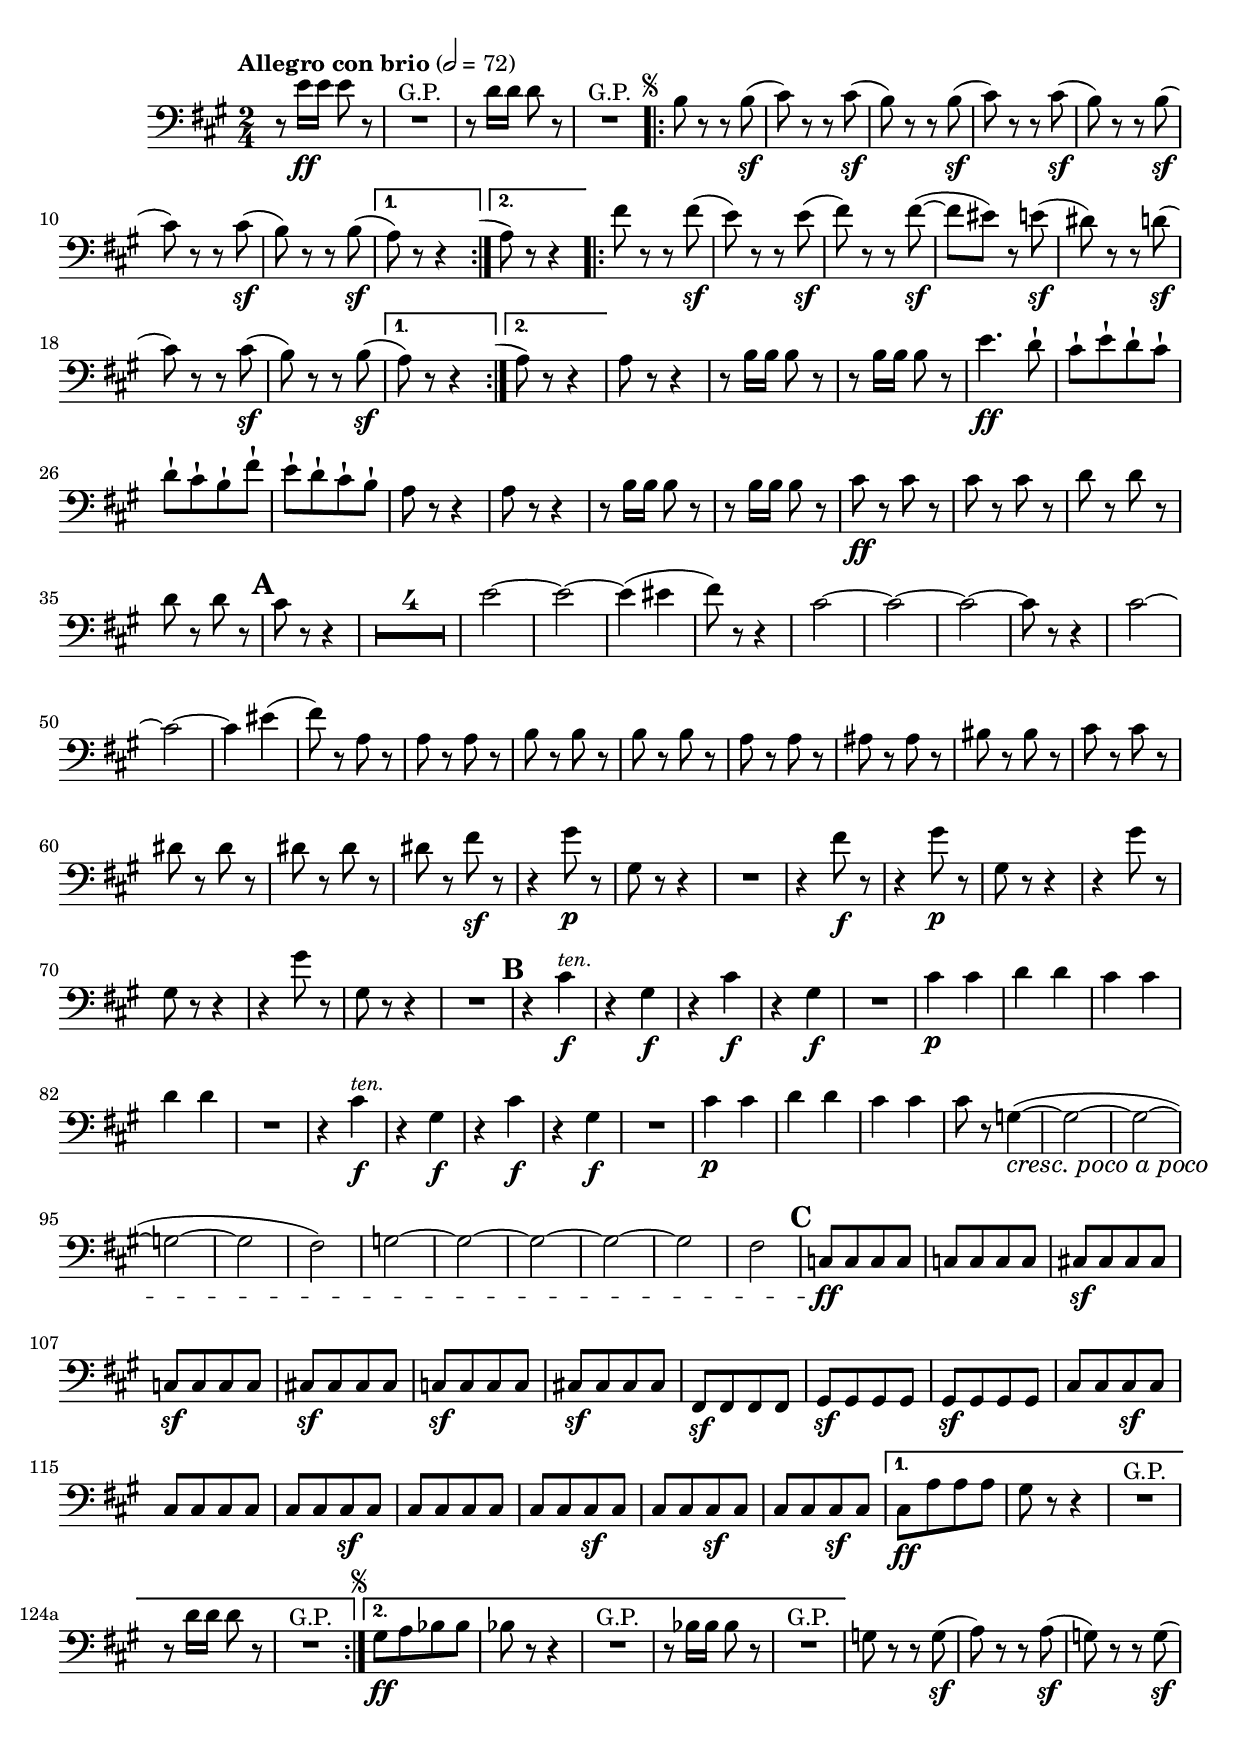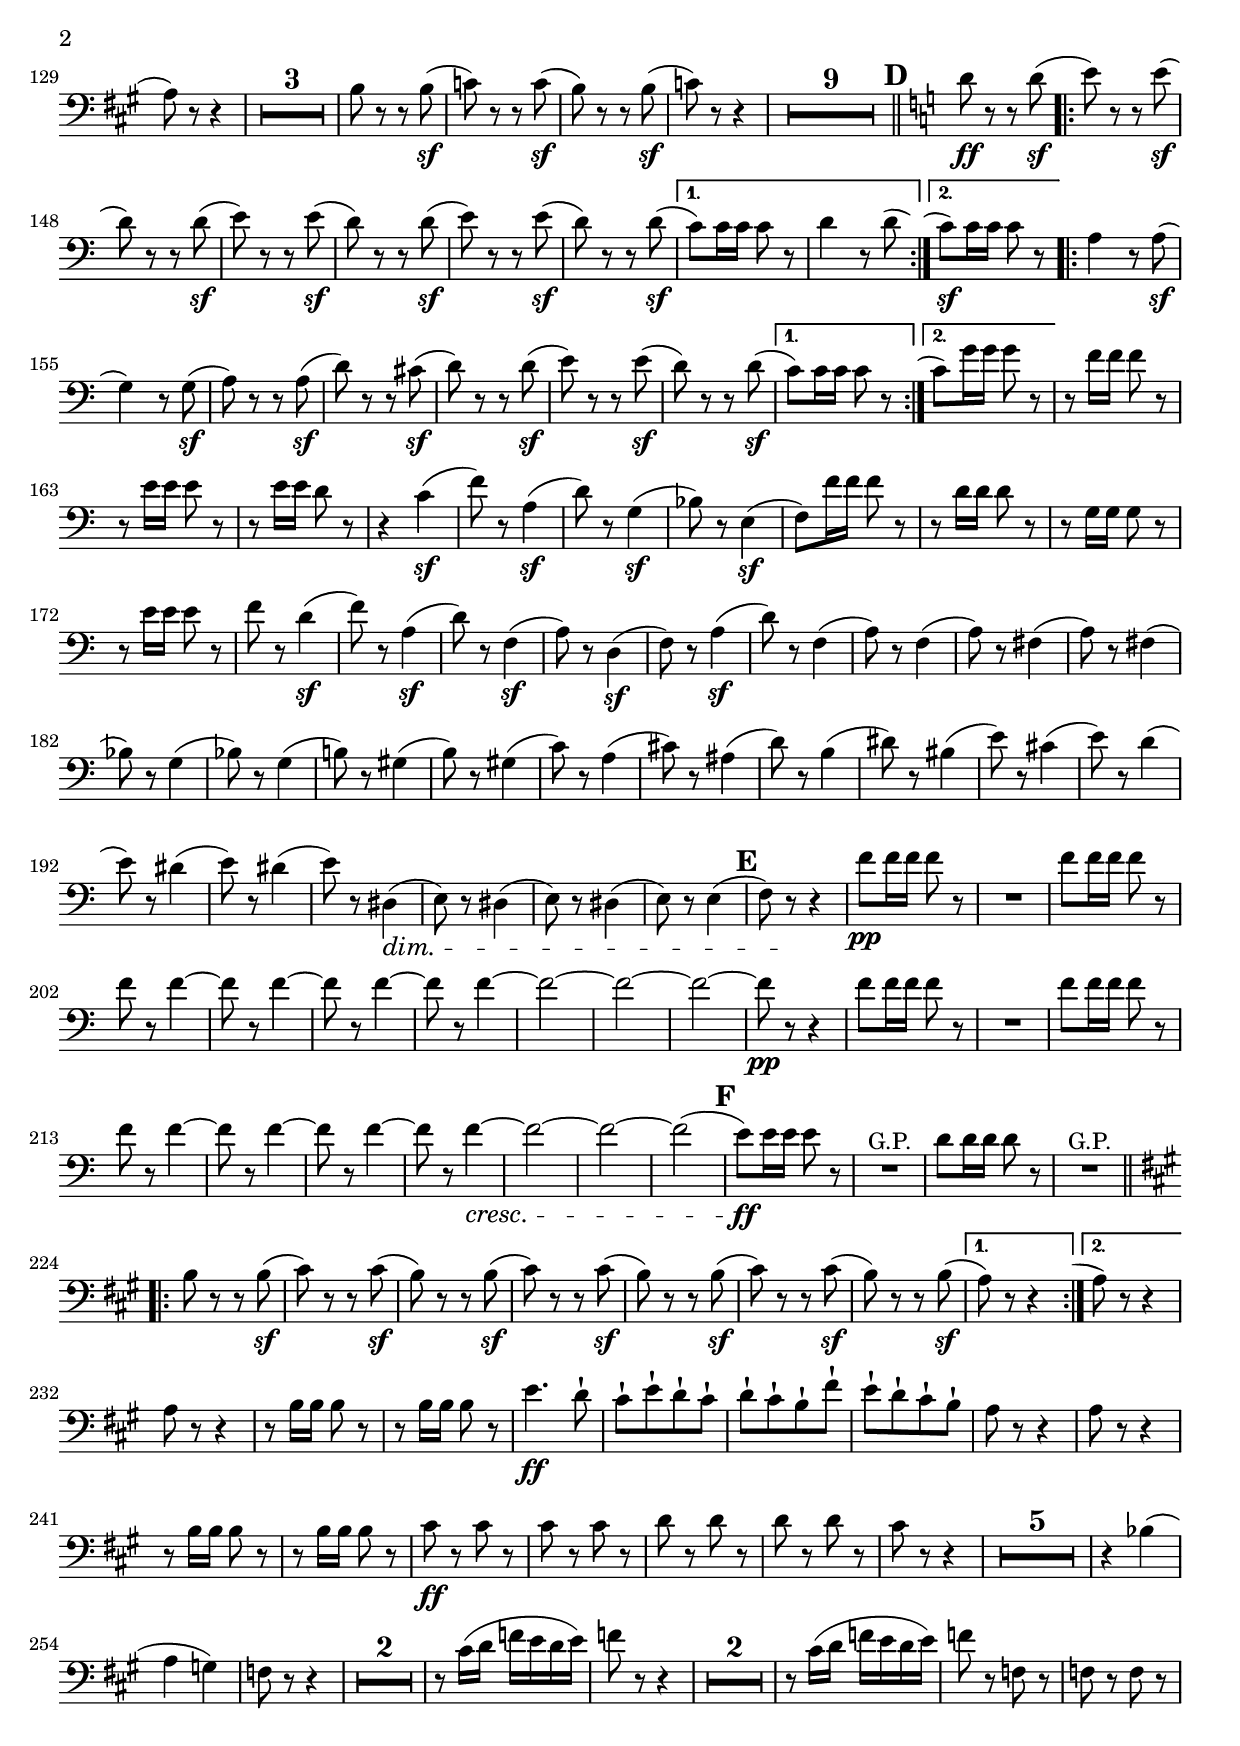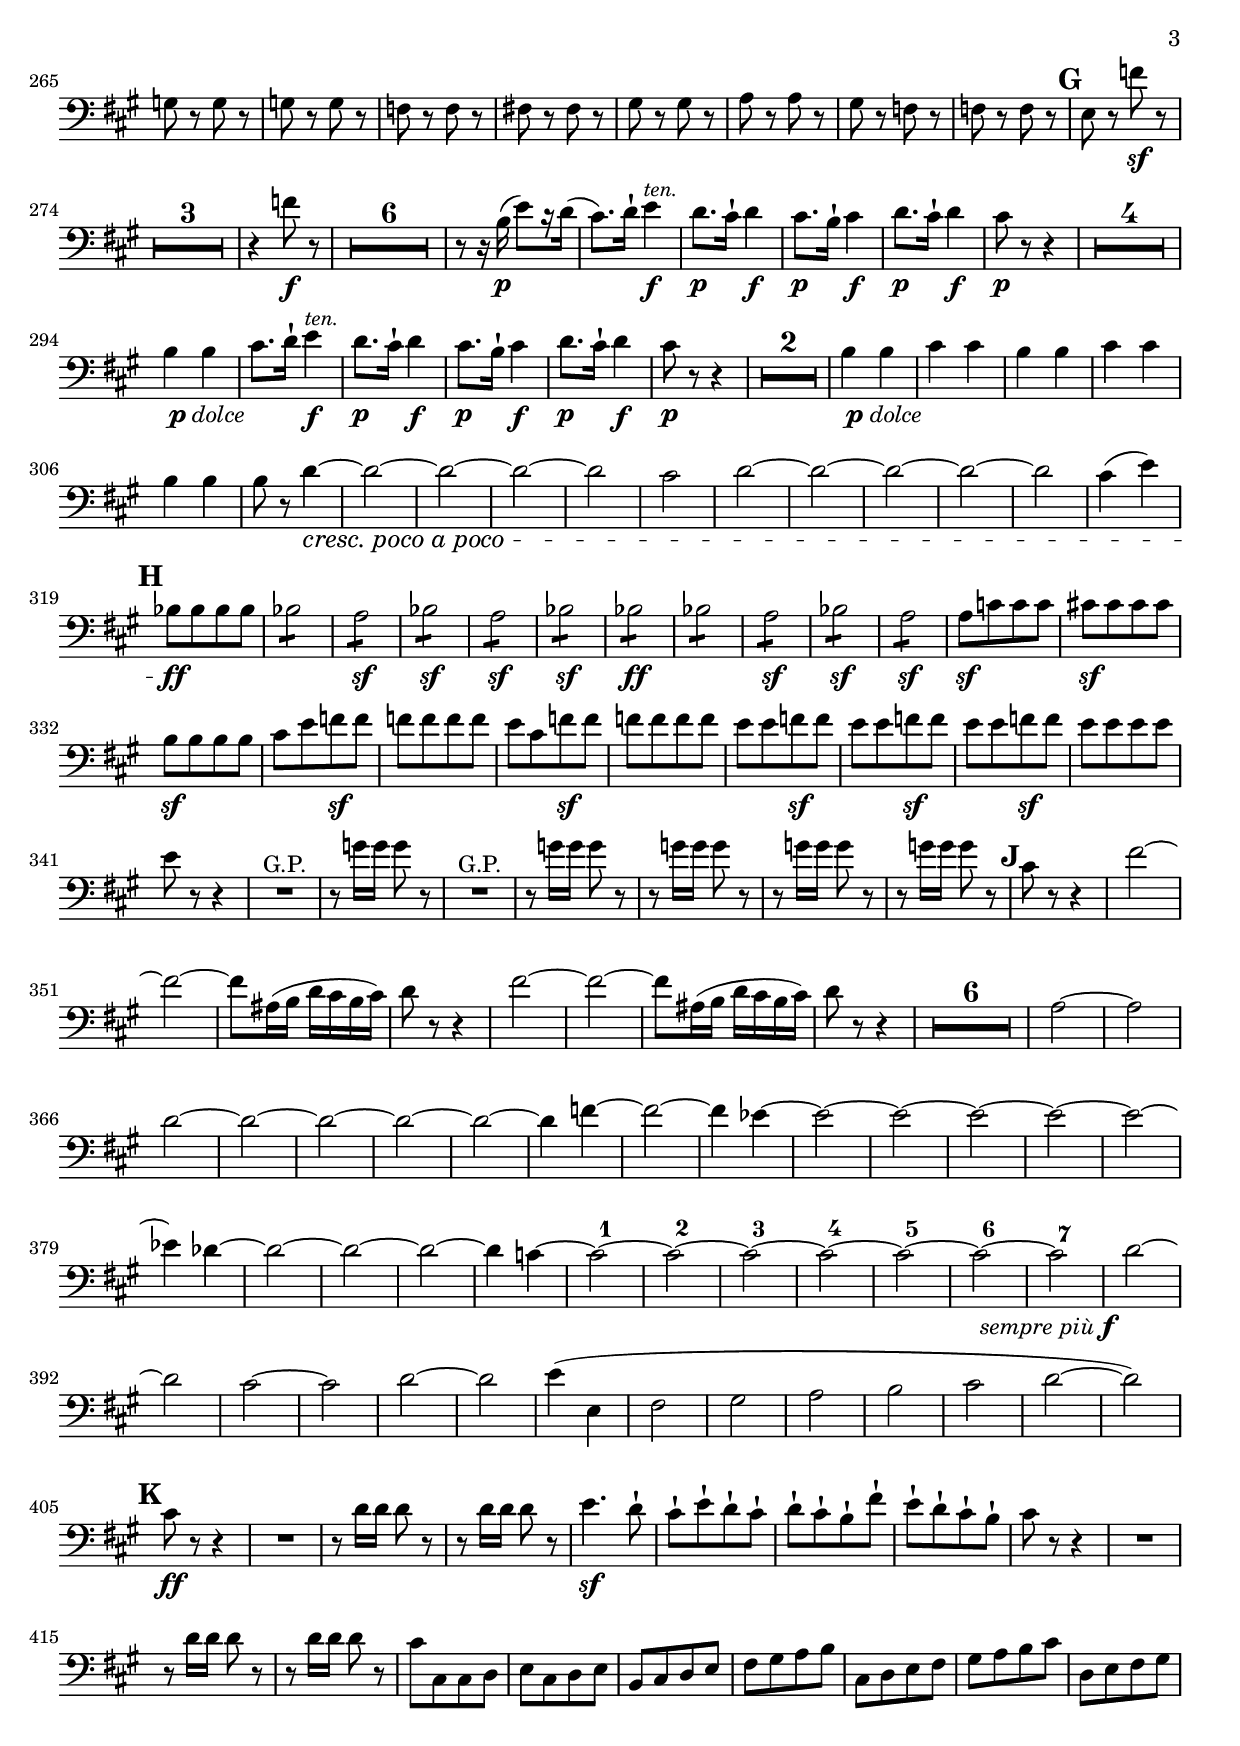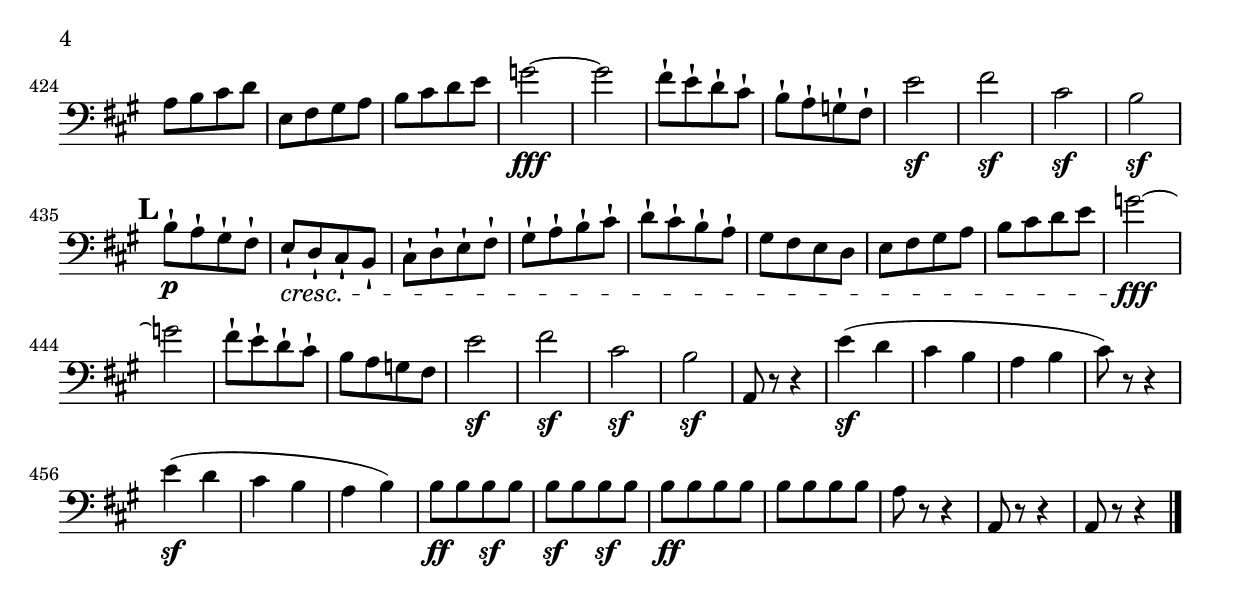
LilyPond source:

\version "2.24.3"

\version "2.24.3"

\include "../../definitions.ly"
\version "2.24.4"

\include "../../definitions.ly"

voicebeethovenHxmouvementExbassonBxmd = \absolute {
	\include "../../parametres.ly"
	\clef bass \time 2/4 \key a \major \tempo "Allegro con brio" 2=72
	\set Timing.beamExceptions = \beamExceptions { 8[ 8 8 8] | 8[ 16 16] 8[ 8] }
	r8 e'16 \ff e'16 e'8 r8 |
	R2\granPausa |
	r8 d'16 d'16 d'8 r8 |
	R2\granPausa |
	\repeat volta 2 {
		\segnoMark 1
		\repeat volta 2 {
			b8 r8 r8 b8( \sf |
			cis'8) r8 r8 cis'8( \sf |
			b8) r8 r8 b8( \sf |
			cis'8) r8 r8 cis'8( \sf |
			b8) r8 r8 b8( \sf |
			cis'8) r8 r8 cis'8( \sf |
			b8) r8 r8 b8( \sf |
			\alternative{
				{a8) r8 r4 | }
				{
					a8
					-\tweak control-points #'((-2 . 3.5) (-1 . 3.6) (0 . 3.5) (1 . 2.9)) ( <> )
					r8 r4 |
				}
			}
		}
		\repeat volta 2 {
			fis'8 r8 r8 fis'8( \sf |
			e'8) r8 r8 e'8( \sf |
			fis'8) r8 r8 fis'8(~ \sf |
			fis'8 eis'8) r8 e'8( \sf |
			dis'8) r8 r8 d'8( \sf |
			cis'8) r8 r8 cis'8( \sf |
			b8) r8 r8 b8( \sf |
			\alternative{
				{a8) r8 r4 |}
				{
					a8
					-\tweak control-points #'((-2 . 3.5) (-1 . 3.6) (0 . 3.5) (1 . 2.9)) ( <> )
					r8 r4 |
				}
			}
		}
		a8 r8 r4 |
		r8 b16 b16 b8 r8 |
		r8 b16 b16 b8 r8 |
		e'4. \ff d'8-! |
		%\set Timing.baseMoment = #(ly:make-moment 2/4)
		cis'8-! e'8-! d'8-! cis'8-! |
		d'8-! cis'8-! b8-! fis'8-! |
		e'8-! d'8-! cis'8-! b8-! |
		%\set Timing.baseMoment = #(ly:make-moment 1/4)
		a8 r8 r4 |
		a8 r8 r4 |
		r8 b16 b16 b8 r8 |
		r8 b16 b16 b8 r8 |
		cis'8 \ff r8 cis'8 r8 |
		cis'8 r8 cis'8 r8 |
		d'8 r8 d'8 r8 |
		d'8 r8 d'8 r8 |
		\mark\default \barNumberCheck 36
		cis'8 r8 r4 |
		R2*4 |
		e'2~ |
		e'2~ |
		e'4( eis'4 |
		fis'8) r8 r4 |
		cis'2~ |
		cis'2~ |
		cis'2~ |
		cis'8 r8 r4 |
		cis'2~ |
		cis'2~ |
		cis'4 eis'4( |
		fis'8) r8 a8 r8 |
		a8 r8 a8 r8 |
		b8 r8 b8 r8 |
		b8 r8 b8 r8 |
		a8 r8 a8 r8 |
		ais8 r8 ais8 r8 |
		bis8 r8 bis8 r8 |
		cis'8 r8 cis'8 r8 |
		dis'8 r8 dis'8 r8 |
		dis'8 r8 dis'8 r8 |
		dis'8 r8 fis'8 \sf r8 |
		r4 gis'8 \p r8 |
		gis8 r8 r4 |
		R2 |
		r4 fis'8 \f r8 |
		r4 gis'8 \p r8 |
		gis8 r8 r4 |
		r4 gis'8 r8 |
		gis8 r8 r4 |
		r4 gis'8 r8 |
		gis8 r8 r4 |
		R2 |
		\mark\default \barNumberCheck 74
		r4 cis'4\tenutotext \f |
		r4 gis4 \f |
		r4 cis'4 \f |
		r4 gis4 \f |
		R2 |
		cis'4 \p cis'4 |
		d'4 d'4 |
		cis'4 cis'4 |
		d'4 d'4 |
		R2 |
		r4 cis'4\tenutotext \f |
		r4 gis4 \f |
		r4 cis'4 \f |
		r4 gis4 \f |
		R2 |
		cis'4 \p cis'4 |
		d'4 d'4 |
		cis'4 cis'4 |
		cis'8 r8 g4(~ \crescpoco |
		g2~ |
		g2~ |
		g2~ |
		g2 |
		fis2) |
		g2~ |
		g2~ |
		g2~ |
		g2~ |
		g2 |
		fis2 |
		\mark\default \barNumberCheck 104
		c8 \ff c8 c8 c8 |
		c8 c8 c8 c8 |
		cis8 \sf cis8 cis8 cis8 |
		c8 \sf c8 c8 c8 |
		cis8 \sf cis8 cis8 cis8 |
		c8 \sf c8 c8 c8 |
		cis8 \sf cis8 cis8 cis8 |
		fis,8 \sf fis,8 fis,8 fis,8 |
		gis,8 \sf gis,8 gis,8 gis,8 |
		gis,8 \sf gis,8 gis,8 gis,8 |
		cis8 cis8 cis8 \sf cis8 |
		cis8 cis8 cis8 cis8 |
		cis8 cis8 cis8 \sf cis8 |
		cis8 cis8 cis8 cis8 |
		cis8 cis8 cis8 \sf cis8 |
		cis8 cis8 cis8 \sf cis8 |
		cis8 cis8 cis8 \sf cis8 |
		\alternative{
			{
				cis8 \ff a8 a8 a8 |
				gis8 r8 r4 |
				R2\granPausa |
				r8 d'16 d'16 d'8 r8 |
				R2\granPausa | \segnoMark 1
			}
			{
				gis8 \ff a8 bes8 bes8 |
				bes8 r8 r4 |
				R2\granPausa |
				r8 bes16 bes16 bes8 r8 |
				R2\granPausa |
			}
		}
	}
	g8 r8 r8 g8( \sf |
	a8) r8 r8 a8( \sf |
	g8) r8 r8 g8( \sf |
	a8) r8 r4 |
	R2*3 |
	b8 r8 r8 b8( \sf |
	c'8) r8 r8 c'8( \sf |
	b8) r8 r8 b8( \sf |
	c'8) r8 r4 |
	R2*9 | \section
	\mark\default
	\key c \major
	d'8 \ff r8 r8 d'8( \sf |
	\repeat volta 2 {
		e'8) r8 r8 e'8( \sf |
		d'8) r8 r8 d'8( \sf |
		e'8) r8 r8 e'8( \sf |
		d'8) r8 r8 d'8( \sf |
		e'8) r8 r8 e'8( \sf |
		d'8) r8 r8 d'8( \sf |
		\alternative{
			{
				c'8) c'16 c'16 c'8 r8 |
				d'4 r8 d'8 -\tweak control-points #'((0 . 4.5) (1 . 5) (2 . 4.5) (2.5 . 4.2)) ( <> ) \sf |
			}
			{
				c'8
				-\tweak control-points #'((-1.5 . 4) (-1 . 4.5) (0 . 4.5) (1 . 4)) ( <> )
				c'16 c'16 c'8 r8 |
			}
		}
	}
	\repeat volta 2 {
		a4 r8 a8( \sf |
		g4) r8 g8( \sf |
		a8) r8 r8 a8( \sf |
		d'8) r8 r8 cis'8( \sf |
		d'8) r8 r8 d'8( \sf |
		e'8) r8 r8 e'8( \sf |
		d'8) r8 r8 d'8( \sf |
		\alternative{
			{c'8) c'16 c'16 c'8 r8 |}
			{
				c'8
				-\tweak control-points #'((-1.5 . 4) (-1 . 4.5) (0 . 4.5) (1 . 4)) ( <> )
				g'16 g'16 g'8 r8 |
			}
		}
	}
	r8 f'16 f'16 f'8 r8 |
	r8 e'16 e'16 e'8 r8 |
	r8 e'16 e'16 d'8 r8 |
	r4 c'4( \sf |
	f'8) r8 a4( \sf |
	d'8) r8 g4( \sf |
	bes8) r8 e4( \sf |
	f8) f'16 f'16 f'8 r8 |
	r8 d'16 d'16 d'8 r8 |
	r8 g16 g16 g8 r8 |
	r8 e'16 e'16 e'8 r8 |
	f'8 r8 d'4( \sf |
	f'8) r8 a4( \sf |
	d'8) r8 f4( \sf |
	a8) r8 d4( \sf |
	f8) r8 a4( \sf |
	d'8) r8 f4( |
	a8) r8 f4( |
	a8) r8 fis4( |
	a8) r8 fis4( |
	bes8) r8 g4( |
	bes8) r8 g4( |
	b8) r8 gis4( |
	b8) r8 gis4( |
	c'8) r8 a4( |
	cis'8) r8 ais4( |
	d'8) r8 b4( |
	dis'8) r8 bis4( |
	e'8) r8 cis'4( |
	e'8) r8 d'4( |
	e'8) r8 dis'4( |
	e'8) r8 dis'4( |
	e'8) r8 dis4( \dim |
	e8) r8 dis4( |
	e8) r8 dis4( |
	e8) r8 e4( |
	\mark\default \barNumberCheck 198
	f8) r8 \! r4 |
	f'8 \pp f'16 f'16 f'8 r8 |
	R2 |
	f'8 f'16 f'16 f'8 r8 |
	f'8 r8 f'4~ |
	f'8 r8 f'4~ |
	f'8 r8 f'4~ |
	f'8 r8 f'4~ |
	f'2~ |
	f'2~ |
	f'2~ |
	f'8 \pp r8 r4 |
	f'8 f'16 f'16 f'8 r8 |
	R2 |
	f'8 f'16 f'16 f'8 r8 |
	f'8 r8 f'4~ |
	f'8 r8 f'4~ |
	f'8 r8 f'4~ |
	f'8 r8 f'4~ \cresc |
	f'2~ |
	f'2~ |
	f'2( |
	\mark\default \barNumberCheck 220
	e'8) \ff e'16 e'16 e'8 r8 |
	R2\granPausa |
	d'8 d'16 d'16 d'8 r8 |
	R2\granPausa | \section
	\key a \major
	\repeat volta 2 {
		b8 r8 r8 b8( \sf |
		cis'8) r8 r8 cis'8( \sf |
		b8) r8 r8 b8( \sf |
		cis'8) r8 r8 cis'8( \sf |
		b8) r8 r8 b8( \sf |
		cis'8) r8 r8 cis'8( \sf |
		b8) r8 r8 b8( \sf |
		\alternative{
			{a8) r8 r4 |}
			{
				a8
				-\tweak control-points #'((-2 . 3.5) (-1 . 3.6) (0 . 3.5) (1 . 2.9)) ( <> )
				r8 r4 |
			}
		}
	}
	a8 r8 r4 |
	r8 b16 b16 b8 r8 |
	r8 b16 b16 b8 r8 |
	e'4. \ff d'8-! |
	cis'8-! e'8-! d'8-! cis'8-! |
	d'8-! cis'8-! b8-! fis'8-! |
	e'8-! d'8-! cis'8-! b8-! |
	a8 r8 r4 |
	a8 r8 r4 |
	r8 b16 b16 b8 r8 |
	r8 b16 b16 b8 r8 |
	cis'8 \ff r8 cis'8 r8 |
	cis'8 r8 cis'8 r8 |
	d'8 r8 d'8 r8 |
	d'8 r8 d'8 r8 |
	cis'8 r8 r4 |
	R2*5 |
	r4 bes4( |
	a4 g4) |
	f8 r8 r4 |
	R2*2 |
	r8 cis'16( d'16 f'16 e'16 d'16 e'16) |
	f'8 r8 r4 |
	R2*2 |
	r8 cis'16( d'16 f'16 e'16 d'16 e'16) |
	f'8 r8 f8 r8 |
	f8 r8 f8 r8 |
	g8 r8 g8 r8 |
	g8 r8 g8 r8 |
	f8 r8 f8 r8 |
	fis8 r8 fis8 r8 |
	gis8 r8 gis8 r8 |
	a8 r8 a8 r8 |
	gis8 r8 f8 r8 |
	f8 r8 f8 r8 |
	\mark\default \barNumberCheck 273
	e8 r8 f'8 \sf r8 |
	R2*3 |
	r4 f'8 \f r8 |
	R2*6 |
	\override DynamicLineSpanner.staff-padding = 1.5
	r8 r16 b16( \p e'8)[ r16 d'16]( |
	cis'8.) d'16-! e'4\tenutotext \f |
	d'8. \p cis'16-! d'4 \f |
	cis'8.\p b16-! cis'4 \f |
	d'8.\p cis'16-! d'4\f |
	cis'8\p r8 r4 |
	R2*4 |
	b4 \pdolce b4 |
	cis'8. d'16-! e'4\tenutotext \f |
	d'8. \p cis'16-! d'4 \f |
	cis'8. \p b16-! cis'4 \f |
	d'8. \p cis'16-! d'4 \f |
	cis'8 \p r8 r4 |
	\revert DynamicLineSpanner.staff-padding
	R2*2 |
	b4\pdolce b4 |
	cis'4 cis'4 |
	b4 b4 |
	cis'4 cis'4 |
	b4 b4 |
	b8 r8 d'4~ \crescpoco |
	d'2~ |
	d'2~ |
	d'2~ |
	d'2 |
	cis'2 |
	d'2~ |
	d'2~ |
	d'2~ |
	d'2~ |
	d'2 |
	cis'4( e'4) |
	\mark\default \barNumberCheck 319
	bes8 \ff bes8 bes8 bes8 |
	bes2:8 |
	a2:8 \sf |
	bes2:8 \sf |
	a2:8 \sf |
	bes2:8 \sf |
	bes2:8 \ff |
	bes2:8 |
	a2:8 \sf |
	bes2:8 \sf |
	a2:8 \sf |
	a8 \sf c'8 c'8 c'8 |
	cis'8 \sf cis'8 cis'8 cis'8 |
	b8 \sf b8 b8 b8 |
	cis'8 e'8 f'8 \sf f'8 |
	f'8 f'8 f'8 f'8 |
	e'8 cis'8 f'8 \sf f'8 |
	f'8 f'8 f'8 f'8 |
	e'8 e'8 f'8 \sf f'8 |
	e'8 e'8 f'8 \sf f'8 |
	e'8 e'8 f'8 \sf f'8 |
	e'8 e'8 e'8 e'8 |
	e'8 r8 r4 |
	R2\granPausa |
	r8 g'16 g'16 g'8 r8 |
	R2\granPausa |
	r8 g'16 g'16 g'8 r8 |
	r8 g'16 g'16 g'8 r8 |
	r8 g'16 g'16 g'8 r8 |
	r8 g'16 g'16 g'8 r8 |
	\mark\default \barNumberCheck 349
	cis'8 r8 r4 |
	fis'2~ |
	fis'2~ |
	fis'8 ais16( b16 d'16 cis'16 b16 cis'16) |
	d'8 r8 r4 |
	fis'2~ |
	fis'2~ |
	fis'8 ais16( b16 d'16 cis'16 b16 cis'16) |
	d'8 r8 r4 |
	R2*6 |
	a2~ |
	a2 |
	d'2~ |
	d'2~ |
	d'2~ |
	d'2~ |
	d'2~ |
	d'4 f'4~ |
	f'2~ |
	f'4 ees'4~ |
	ees'2~ |
	ees'2~ |
	ees'2~ |
	ees'2~ |
	ees'2~ |
	ees'4 des'4~ |
	des'2~ |
	des'2~ |
	des'2~ |
	des'4 c'4~ |
	\startMeasureCount
	c'2~ |
	c'2~ |
	c'2~ |
	c'2~ |
	c'2~ |
	c'2~ \semprepiuf |
	c'2 |
	\stopMeasureCount
	d'2~ |
	d'2 |
	cis'2~ |
	cis'2 |
	d'2~ |
	d'2 |
	e'4( e4 |
	fis2 |
	gis2 |
	a2 |
	b2 |
	cis'2 |
	d'2~ |
	d'2) |
	\mark\default \barNumberCheck 405
	cis'8 \ff r8 r4 |
	R2 |
	r8 d'16 d'16 d'8 r8 |
	r8 d'16 d'16 d'8 r8 |
	e'4. \sf d'8-! |
	cis'8-! e'8-! d'8-! cis'8-! |
	d'8-! cis'8-! b8-! fis'8-! |
	e'8-! d'8-! cis'8-! b8-! |
	cis'8 r8 r4 |
	R2 |
	r8 d'16 d'16 d'8 r8 |
	r8 d'16 d'16 d'8 r8 |
	cis'8 cis8 cis8 d8 |
	e8 cis8 d8 e8 |
	b,8 cis8 d8 e8 |
	fis8 gis8 a8 b8 |
	cis8 d8 e8 fis8 |
	gis8 a8 b8 cis'8 |
	d8 e8 fis8 gis8 |
	a8 b8 cis'8 d'8 |
	e8 fis8 gis8 a8 |
	b8 cis'8 d'8 e'8 |
	g'2~ \fff |
	g'2 |
	fis'8-! e'8-! d'8-! cis'8-! |
	b8-! a8-! g8-! fis8-! |
	e'2 \sf |
	fis'2 \sf |
	cis'2 \sf |
	b2 \sf |
	\mark\default \barNumberCheck 435
	b8-! \p a8-! gis8-! fis8-! |
	e8-! \cresc d8-! cis8-! b,8-! |
	cis8-! d8-! e8-! fis8-! |
	gis8-! a8-! b8-! cis'8-! |
	d'8-! cis'8-! b8-! a8-! |
	gis8 fis8 e8 d8 |
	e8 fis8 gis8 a8 |
	b8 cis'8 d'8 e'8 |
	g'2~ \fff |
	g'2 |
	fis'8-! e'8-! d'8-! cis'8-! |
	b8 a8 g8 fis8 |
	e'2 \sf |
	fis'2 \sf |
	cis'2 \sf |
	b2 \sf |
	a,8 r8 r4 |
	e'4( \sf d'4 |
	cis'4 b4 |
	a4 b4 |
	cis'8) r8 r4 |
	e'4( \sf d'4 |
	cis'4 b4 |
	a4 b4) |
	b8\ff b8 b8\sf b8 |
	b8\sf b8 b8\sf b8 |
	b8\ff b8 b8 b8 |
	b8 b8 b8 b8 |
	a8 r8 r4 |
	a,8 r8 r4 |
	a,8 r8 r4 | \fine
}

\version "2.24.3"

\include "../../definitions.ly"
\version "2.24.4"

\include "../../definitions.ly"

voicebeethovenHxmouvementExbassonBxmd = \absolute {
	\include "../../parametres.ly"
	\clef bass \time 2/4 \key a \major \tempo "Allegro con brio" 2=72
	\set Timing.beamExceptions = \beamExceptions { 8[ 8 8 8] | 8[ 16 16] 8[ 8] }
	r8 e'16 \ff e'16 e'8 r8 |
	R2\granPausa |
	r8 d'16 d'16 d'8 r8 |
	R2\granPausa |
	\repeat volta 2 {
		\segnoMark 1
		\repeat volta 2 {
			b8 r8 r8 b8( \sf |
			cis'8) r8 r8 cis'8( \sf |
			b8) r8 r8 b8( \sf |
			cis'8) r8 r8 cis'8( \sf |
			b8) r8 r8 b8( \sf |
			cis'8) r8 r8 cis'8( \sf |
			b8) r8 r8 b8( \sf |
			\alternative{
				{a8) r8 r4 | }
				{
					a8
					-\tweak control-points #'((-2 . 3.5) (-1 . 3.6) (0 . 3.5) (1 . 2.9)) ( <> )
					r8 r4 |
				}
			}
		}
		\repeat volta 2 {
			fis'8 r8 r8 fis'8( \sf |
			e'8) r8 r8 e'8( \sf |
			fis'8) r8 r8 fis'8(~ \sf |
			fis'8 eis'8) r8 e'8( \sf |
			dis'8) r8 r8 d'8( \sf |
			cis'8) r8 r8 cis'8( \sf |
			b8) r8 r8 b8( \sf |
			\alternative{
				{a8) r8 r4 |}
				{
					a8
					-\tweak control-points #'((-2 . 3.5) (-1 . 3.6) (0 . 3.5) (1 . 2.9)) ( <> )
					r8 r4 |
				}
			}
		}
		a8 r8 r4 |
		r8 b16 b16 b8 r8 |
		r8 b16 b16 b8 r8 |
		e'4. \ff d'8-! |
		%\set Timing.baseMoment = #(ly:make-moment 2/4)
		cis'8-! e'8-! d'8-! cis'8-! |
		d'8-! cis'8-! b8-! fis'8-! |
		e'8-! d'8-! cis'8-! b8-! |
		%\set Timing.baseMoment = #(ly:make-moment 1/4)
		a8 r8 r4 |
		a8 r8 r4 |
		r8 b16 b16 b8 r8 |
		r8 b16 b16 b8 r8 |
		cis'8 \ff r8 cis'8 r8 |
		cis'8 r8 cis'8 r8 |
		d'8 r8 d'8 r8 |
		d'8 r8 d'8 r8 |
		\mark\default \barNumberCheck 36
		cis'8 r8 r4 |
		R2*4 |
		e'2~ |
		e'2~ |
		e'4( eis'4 |
		fis'8) r8 r4 |
		cis'2~ |
		cis'2~ |
		cis'2~ |
		cis'8 r8 r4 |
		cis'2~ |
		cis'2~ |
		cis'4 eis'4( |
		fis'8) r8 a8 r8 |
		a8 r8 a8 r8 |
		b8 r8 b8 r8 |
		b8 r8 b8 r8 |
		a8 r8 a8 r8 |
		ais8 r8 ais8 r8 |
		bis8 r8 bis8 r8 |
		cis'8 r8 cis'8 r8 |
		dis'8 r8 dis'8 r8 |
		dis'8 r8 dis'8 r8 |
		dis'8 r8 fis'8 \sf r8 |
		r4 gis'8 \p r8 |
		gis8 r8 r4 |
		R2 |
		r4 fis'8 \f r8 |
		r4 gis'8 \p r8 |
		gis8 r8 r4 |
		r4 gis'8 r8 |
		gis8 r8 r4 |
		r4 gis'8 r8 |
		gis8 r8 r4 |
		R2 |
		\mark\default \barNumberCheck 74
		r4 cis'4\tenutotext \f |
		r4 gis4 \f |
		r4 cis'4 \f |
		r4 gis4 \f |
		R2 |
		cis'4 \p cis'4 |
		d'4 d'4 |
		cis'4 cis'4 |
		d'4 d'4 |
		R2 |
		r4 cis'4\tenutotext \f |
		r4 gis4 \f |
		r4 cis'4 \f |
		r4 gis4 \f |
		R2 |
		cis'4 \p cis'4 |
		d'4 d'4 |
		cis'4 cis'4 |
		cis'8 r8 g4(~ \crescpoco |
		g2~ |
		g2~ |
		g2~ |
		g2 |
		fis2) |
		g2~ |
		g2~ |
		g2~ |
		g2~ |
		g2 |
		fis2 |
		\mark\default \barNumberCheck 104
		c8 \ff c8 c8 c8 |
		c8 c8 c8 c8 |
		cis8 \sf cis8 cis8 cis8 |
		c8 \sf c8 c8 c8 |
		cis8 \sf cis8 cis8 cis8 |
		c8 \sf c8 c8 c8 |
		cis8 \sf cis8 cis8 cis8 |
		fis,8 \sf fis,8 fis,8 fis,8 |
		gis,8 \sf gis,8 gis,8 gis,8 |
		gis,8 \sf gis,8 gis,8 gis,8 |
		cis8 cis8 cis8 \sf cis8 |
		cis8 cis8 cis8 cis8 |
		cis8 cis8 cis8 \sf cis8 |
		cis8 cis8 cis8 cis8 |
		cis8 cis8 cis8 \sf cis8 |
		cis8 cis8 cis8 \sf cis8 |
		cis8 cis8 cis8 \sf cis8 |
		\alternative{
			{
				cis8 \ff a8 a8 a8 |
				gis8 r8 r4 |
				R2\granPausa |
				r8 d'16 d'16 d'8 r8 |
				R2\granPausa | \segnoMark 1
			}
			{
				gis8 \ff a8 bes8 bes8 |
				bes8 r8 r4 |
				R2\granPausa |
				r8 bes16 bes16 bes8 r8 |
				R2\granPausa |
			}
		}
	}
	g8 r8 r8 g8( \sf |
	a8) r8 r8 a8( \sf |
	g8) r8 r8 g8( \sf |
	a8) r8 r4 |
	R2*3 |
	b8 r8 r8 b8( \sf |
	c'8) r8 r8 c'8( \sf |
	b8) r8 r8 b8( \sf |
	c'8) r8 r4 |
	R2*9 | \section
	\mark\default
	\key c \major
	d'8 \ff r8 r8 d'8( \sf |
	\repeat volta 2 {
		e'8) r8 r8 e'8( \sf |
		d'8) r8 r8 d'8( \sf |
		e'8) r8 r8 e'8( \sf |
		d'8) r8 r8 d'8( \sf |
		e'8) r8 r8 e'8( \sf |
		d'8) r8 r8 d'8( \sf |
		\alternative{
			{
				c'8) c'16 c'16 c'8 r8 |
				d'4 r8 d'8 -\tweak control-points #'((0 . 4.5) (1 . 5) (2 . 4.5) (2.5 . 4.2)) ( <> ) \sf |
			}
			{
				c'8
				-\tweak control-points #'((-1.5 . 4) (-1 . 4.5) (0 . 4.5) (1 . 4)) ( <> )
				c'16 c'16 c'8 r8 |
			}
		}
	}
	\repeat volta 2 {
		a4 r8 a8( \sf |
		g4) r8 g8( \sf |
		a8) r8 r8 a8( \sf |
		d'8) r8 r8 cis'8( \sf |
		d'8) r8 r8 d'8( \sf |
		e'8) r8 r8 e'8( \sf |
		d'8) r8 r8 d'8( \sf |
		\alternative{
			{c'8) c'16 c'16 c'8 r8 |}
			{
				c'8
				-\tweak control-points #'((-1.5 . 4) (-1 . 4.5) (0 . 4.5) (1 . 4)) ( <> )
				g'16 g'16 g'8 r8 |
			}
		}
	}
	r8 f'16 f'16 f'8 r8 |
	r8 e'16 e'16 e'8 r8 |
	r8 e'16 e'16 d'8 r8 |
	r4 c'4( \sf |
	f'8) r8 a4( \sf |
	d'8) r8 g4( \sf |
	bes8) r8 e4( \sf |
	f8) f'16 f'16 f'8 r8 |
	r8 d'16 d'16 d'8 r8 |
	r8 g16 g16 g8 r8 |
	r8 e'16 e'16 e'8 r8 |
	f'8 r8 d'4( \sf |
	f'8) r8 a4( \sf |
	d'8) r8 f4( \sf |
	a8) r8 d4( \sf |
	f8) r8 a4( \sf |
	d'8) r8 f4( |
	a8) r8 f4( |
	a8) r8 fis4( |
	a8) r8 fis4( |
	bes8) r8 g4( |
	bes8) r8 g4( |
	b8) r8 gis4( |
	b8) r8 gis4( |
	c'8) r8 a4( |
	cis'8) r8 ais4( |
	d'8) r8 b4( |
	dis'8) r8 bis4( |
	e'8) r8 cis'4( |
	e'8) r8 d'4( |
	e'8) r8 dis'4( |
	e'8) r8 dis'4( |
	e'8) r8 dis4( \dim |
	e8) r8 dis4( |
	e8) r8 dis4( |
	e8) r8 e4( |
	\mark\default \barNumberCheck 198
	f8) r8 \! r4 |
	f'8 \pp f'16 f'16 f'8 r8 |
	R2 |
	f'8 f'16 f'16 f'8 r8 |
	f'8 r8 f'4~ |
	f'8 r8 f'4~ |
	f'8 r8 f'4~ |
	f'8 r8 f'4~ |
	f'2~ |
	f'2~ |
	f'2~ |
	f'8 \pp r8 r4 |
	f'8 f'16 f'16 f'8 r8 |
	R2 |
	f'8 f'16 f'16 f'8 r8 |
	f'8 r8 f'4~ |
	f'8 r8 f'4~ |
	f'8 r8 f'4~ |
	f'8 r8 f'4~ \cresc |
	f'2~ |
	f'2~ |
	f'2( |
	\mark\default \barNumberCheck 220
	e'8) \ff e'16 e'16 e'8 r8 |
	R2\granPausa |
	d'8 d'16 d'16 d'8 r8 |
	R2\granPausa | \section
	\key a \major
	\repeat volta 2 {
		b8 r8 r8 b8( \sf |
		cis'8) r8 r8 cis'8( \sf |
		b8) r8 r8 b8( \sf |
		cis'8) r8 r8 cis'8( \sf |
		b8) r8 r8 b8( \sf |
		cis'8) r8 r8 cis'8( \sf |
		b8) r8 r8 b8( \sf |
		\alternative{
			{a8) r8 r4 |}
			{
				a8
				-\tweak control-points #'((-2 . 3.5) (-1 . 3.6) (0 . 3.5) (1 . 2.9)) ( <> )
				r8 r4 |
			}
		}
	}
	a8 r8 r4 |
	r8 b16 b16 b8 r8 |
	r8 b16 b16 b8 r8 |
	e'4. \ff d'8-! |
	cis'8-! e'8-! d'8-! cis'8-! |
	d'8-! cis'8-! b8-! fis'8-! |
	e'8-! d'8-! cis'8-! b8-! |
	a8 r8 r4 |
	a8 r8 r4 |
	r8 b16 b16 b8 r8 |
	r8 b16 b16 b8 r8 |
	cis'8 \ff r8 cis'8 r8 |
	cis'8 r8 cis'8 r8 |
	d'8 r8 d'8 r8 |
	d'8 r8 d'8 r8 |
	cis'8 r8 r4 |
	R2*5 |
	r4 bes4( |
	a4 g4) |
	f8 r8 r4 |
	R2*2 |
	r8 cis'16( d'16 f'16 e'16 d'16 e'16) |
	f'8 r8 r4 |
	R2*2 |
	r8 cis'16( d'16 f'16 e'16 d'16 e'16) |
	f'8 r8 f8 r8 |
	f8 r8 f8 r8 |
	g8 r8 g8 r8 |
	g8 r8 g8 r8 |
	f8 r8 f8 r8 |
	fis8 r8 fis8 r8 |
	gis8 r8 gis8 r8 |
	a8 r8 a8 r8 |
	gis8 r8 f8 r8 |
	f8 r8 f8 r8 |
	\mark\default \barNumberCheck 273
	e8 r8 f'8 \sf r8 |
	R2*3 |
	r4 f'8 \f r8 |
	R2*6 |
	\override DynamicLineSpanner.staff-padding = 1.5
	r8 r16 b16( \p e'8)[ r16 d'16]( |
	cis'8.) d'16-! e'4\tenutotext \f |
	d'8. \p cis'16-! d'4 \f |
	cis'8.\p b16-! cis'4 \f |
	d'8.\p cis'16-! d'4\f |
	cis'8\p r8 r4 |
	R2*4 |
	b4 \pdolce b4 |
	cis'8. d'16-! e'4\tenutotext \f |
	d'8. \p cis'16-! d'4 \f |
	cis'8. \p b16-! cis'4 \f |
	d'8. \p cis'16-! d'4 \f |
	cis'8 \p r8 r4 |
	\revert DynamicLineSpanner.staff-padding
	R2*2 |
	b4\pdolce b4 |
	cis'4 cis'4 |
	b4 b4 |
	cis'4 cis'4 |
	b4 b4 |
	b8 r8 d'4~ \crescpoco |
	d'2~ |
	d'2~ |
	d'2~ |
	d'2 |
	cis'2 |
	d'2~ |
	d'2~ |
	d'2~ |
	d'2~ |
	d'2 |
	cis'4( e'4) |
	\mark\default \barNumberCheck 319
	bes8 \ff bes8 bes8 bes8 |
	bes2:8 |
	a2:8 \sf |
	bes2:8 \sf |
	a2:8 \sf |
	bes2:8 \sf |
	bes2:8 \ff |
	bes2:8 |
	a2:8 \sf |
	bes2:8 \sf |
	a2:8 \sf |
	a8 \sf c'8 c'8 c'8 |
	cis'8 \sf cis'8 cis'8 cis'8 |
	b8 \sf b8 b8 b8 |
	cis'8 e'8 f'8 \sf f'8 |
	f'8 f'8 f'8 f'8 |
	e'8 cis'8 f'8 \sf f'8 |
	f'8 f'8 f'8 f'8 |
	e'8 e'8 f'8 \sf f'8 |
	e'8 e'8 f'8 \sf f'8 |
	e'8 e'8 f'8 \sf f'8 |
	e'8 e'8 e'8 e'8 |
	e'8 r8 r4 |
	R2\granPausa |
	r8 g'16 g'16 g'8 r8 |
	R2\granPausa |
	r8 g'16 g'16 g'8 r8 |
	r8 g'16 g'16 g'8 r8 |
	r8 g'16 g'16 g'8 r8 |
	r8 g'16 g'16 g'8 r8 |
	\mark\default \barNumberCheck 349
	cis'8 r8 r4 |
	fis'2~ |
	fis'2~ |
	fis'8 ais16( b16 d'16 cis'16 b16 cis'16) |
	d'8 r8 r4 |
	fis'2~ |
	fis'2~ |
	fis'8 ais16( b16 d'16 cis'16 b16 cis'16) |
	d'8 r8 r4 |
	R2*6 |
	a2~ |
	a2 |
	d'2~ |
	d'2~ |
	d'2~ |
	d'2~ |
	d'2~ |
	d'4 f'4~ |
	f'2~ |
	f'4 ees'4~ |
	ees'2~ |
	ees'2~ |
	ees'2~ |
	ees'2~ |
	ees'2~ |
	ees'4 des'4~ |
	des'2~ |
	des'2~ |
	des'2~ |
	des'4 c'4~ |
	\startMeasureCount
	c'2~ |
	c'2~ |
	c'2~ |
	c'2~ |
	c'2~ |
	c'2~ \semprepiuf |
	c'2 |
	\stopMeasureCount
	d'2~ |
	d'2 |
	cis'2~ |
	cis'2 |
	d'2~ |
	d'2 |
	e'4( e4 |
	fis2 |
	gis2 |
	a2 |
	b2 |
	cis'2 |
	d'2~ |
	d'2) |
	\mark\default \barNumberCheck 405
	cis'8 \ff r8 r4 |
	R2 |
	r8 d'16 d'16 d'8 r8 |
	r8 d'16 d'16 d'8 r8 |
	e'4. \sf d'8-! |
	cis'8-! e'8-! d'8-! cis'8-! |
	d'8-! cis'8-! b8-! fis'8-! |
	e'8-! d'8-! cis'8-! b8-! |
	cis'8 r8 r4 |
	R2 |
	r8 d'16 d'16 d'8 r8 |
	r8 d'16 d'16 d'8 r8 |
	cis'8 cis8 cis8 d8 |
	e8 cis8 d8 e8 |
	b,8 cis8 d8 e8 |
	fis8 gis8 a8 b8 |
	cis8 d8 e8 fis8 |
	gis8 a8 b8 cis'8 |
	d8 e8 fis8 gis8 |
	a8 b8 cis'8 d'8 |
	e8 fis8 gis8 a8 |
	b8 cis'8 d'8 e'8 |
	g'2~ \fff |
	g'2 |
	fis'8-! e'8-! d'8-! cis'8-! |
	b8-! a8-! g8-! fis8-! |
	e'2 \sf |
	fis'2 \sf |
	cis'2 \sf |
	b2 \sf |
	\mark\default \barNumberCheck 435
	b8-! \p a8-! gis8-! fis8-! |
	e8-! \cresc d8-! cis8-! b,8-! |
	cis8-! d8-! e8-! fis8-! |
	gis8-! a8-! b8-! cis'8-! |
	d'8-! cis'8-! b8-! a8-! |
	gis8 fis8 e8 d8 |
	e8 fis8 gis8 a8 |
	b8 cis'8 d'8 e'8 |
	g'2~ \fff |
	g'2 |
	fis'8-! e'8-! d'8-! cis'8-! |
	b8 a8 g8 fis8 |
	e'2 \sf |
	fis'2 \sf |
	cis'2 \sf |
	b2 \sf |
	a,8 r8 r4 |
	e'4( \sf d'4 |
	cis'4 b4 |
	a4 b4 |
	cis'8) r8 r4 |
	e'4( \sf d'4 |
	cis'4 b4 |
	a4 b4) |
	b8\ff b8 b8\sf b8 |
	b8\sf b8 b8\sf b8 |
	b8\ff b8 b8 b8 |
	b8 b8 b8 b8 |
	a8 r8 r4 |
	a,8 r8 r4 |
	a,8 r8 r4 | \fine
}


\addQuote "M4Basson1" {\voicebeethovenHxmouvementExbassonBxmd}

voicebeethovenHxmouvementExbassonCxmd = \absolute {
	\include "../../parametres.ly"
	\clef bass \time 2/4 \key a \major \tempo "Allegro con brio" 2=72
	\set Timing.beamExceptions = \beamExceptions { 8[ 8 8 8] | 8[ 16 16] 8[ 8] }
	r8 e16 \ff e16 e8 r8 |
	R2\granPausa |
	r8 b16 b16 b8 r8 |
	R2\granPausa |
	\repeat volta 2 {
		\segnoMark 1
		\repeat volta 2 {
			gis8 r8 r8 gis8( \sf |
			a8) r8 r8 a8( \sf |
			gis8) r8 r8 gis8( \sf |
			a8) r8 r8 a8( \sf |
			gis8) r8 r8 gis8( \sf |
			a8) r8 r8 a8( \sf |
			gis8) r8 r8 gis8( \sf |
			\alternative{
				{a8) r8 r4 |}
				{
					a8
					-\tweak control-points #'((-2 . 3) (-1 . 3.3) (0 . 3.2) (1 . 2.9)) ( <> )
					r8 r4 |
				}
			}
		}
		\repeat volta 2 {
			d'8 r8 r8 d'8( \sf |
			cis'8) r8 r8 cis'8( \sf |
			d'8) r8 r8 d'8( \sf |
			cis'8) r8 r8 cis'8( \sf |
			a8) r8 r8 b8( \sf |
			a8) r8 r8 a8( \sf |
			gis8) r8 r8 gis8( \sf |
			\alternative{
				{a8) r8 r4 |}
				{
					a8
					-\tweak control-points #'((-2 . 3) (-1 . 3.3) (0 . 3.2) (1 . 2.9)) ( <> )
					r8 r4 |
				}
			}
		}
		a,8 r8 r4 |
		r8 gis16 gis16 gis8 r8 |
		r8 gis16 gis16 gis8 r8 |
		cis'4. \ff b8-! |
		a8-! cis'8-! b8-! a8-! |
		b8-! a8-! gis8-! d'8-! |
		cis'8-! b8-! a8-! gis8-! |
		a8 r8 r4 |
		a,8 r8 r4 |
		r8 gis16 gis16 gis8 r8 |
		r8 gis16 gis16 gis8 r8 |
		a8 \ff r8 a8 r8 |
		a8 r8 a8 r8 |
		b8 r8 b8 r8 |
		b8 r8 b8 r8 |
		\mark\default \barNumberCheck 36
		a8 r8 r4 |
		R2*8 |
		cis2~ |
		cis2~ |
		cis2~ |
		cis8 r8 r4 |
		cis2~ |
		cis2~ |
		cis4 cis4~ |
		cis8 r8 fis8 r8 |
		fis8 r8 fis8 r8 |
		gis8 r8 gis8 r8 |
		gis8 r8 gis8 r8 |
		fis8 r8 fis8 r8 |
		fis8 r8 fis8 r8 |
		fis8 r8 fis8 r8 |
		fis8 r8 fis8 r8 |
		fis8 r8 bis8 r8 |
		bis8 r8 bis8 r8 |
		bis8 r8 dis'8 \sf r8 |
		R2*3 |
		r4 dis'8 \f r8 |
		R2*7 |
		\mark\default \barNumberCheck 74
		r4 cis4\tenutotext \f |
		r4 gis,4 \f |
		r4 cis4 \f |
		r4 gis,4 \f |
		R2 |
		a4 \p a4 |
		a4 a4 |
		a4 a4 |
		a4 a4 |
		R2 |
		r4 cis4\tenutotext \f |
		r4 gis,4 \f |
		r4 cis4 \f |
		r4 gis,4 \f |
		R2 |
		a4 \p a4 |
		a4 a4 |
		a4 a4 |
		a8 r8 e4(~ \crescpoco |
		e2~ |
		e2~ |
		e2~ |
		e2 |
		d2) |
		e2~ |
		e2~ |
		e2~ |
		e2~ |
		e2 |
		d2 |
		\mark\default \barNumberCheck 104
		c,8 \ff c,8 c,8 c,8 |
		c,8 c,8 c,8 c,8 |
		cis!8 \sf cis8 cis8 cis8 |
		c,8 \sf c,8 c,8 c,8 |
		cis!8 \sf cis8 cis8 cis8 |
		c,8 \sf c,8 c,8 c,8 |
		cis!8 \sf cis8 cis8 cis8 |
		fis,8 \sf fis,8 fis,8 fis,8 |
		gis,8 \sf gis,8 gis,8 gis,8 |
		gis,8 \sf gis,8 gis,8 gis,8 |
		cis8 cis8 cis8 \sf cis8 |
		cis8 cis8 cis8 cis8 |
		cis8 cis8 cis8 \sf cis8 |
		cis8 cis8 cis8 cis8 |
		cis8 cis8 cis8 \sf cis8 |
		cis8 cis8 cis8 \sf cis8 |
		cis8 cis8 cis8 \sf cis8 |
		\alternative{
			{
				cis8 \ff cis8 fis8 fis8 |
				e8 r8 r4 |
				R2\granPausa |
				r8 b16 b16 b8 r8 |
				R2\granPausa | \segnoMark 1
			}
			{
				e8\ff a8 bes8 bes8 |
				bes8 r8 r4 |
				R2\granPausa |
				r8 g16 g16 g8 r8 |
				R2\granPausa |
			}
		}
	}
	e8 r8 r8 e8( \sf |
	f8) r8 r8 f8( \sf |
	e8) r8 r8 e8( \sf |
	f8) r8 r4 |
	R2*3 |
	gis!8 r8 r8 gis8( \sf |
	a8) r8 r8 a8( \sf |
	gis8) r8 r8 gis8( \sf |
	a8) r8 r4 |
	R2*9 | \section
	\mark\default \barNumberCheck 146
	\key c \major
	b8 \f r8 r8 b8( \sf |
	\repeat volta 2 {
		c'8) r8 r8 c'8( \sf |
		b8) r8 r8 b8( \sf |
		c'8) r8 r8 c'8( \sf |
		b8) r8 r8 b8( \sf |
		c'8) r8 r8 c'8( \sf |
		b8) r8 r8 b8( \sf |
		\alternative{
			{
				c8) c16 c16 c8 r8 |
				b4 r8 b8 -\tweak control-points #'((0 . 3.5) (1 . 4.3) (2 . 4.2) (2.5 . 4)) ( <> ) \sf |
			}
			{
				c8
				-\tweak control-points #'((-1.5 . 3) (-1 . 3) (0 . 2.5) (1 . 1)) ( <> )
				c16 c16 c8 r8 |
			}
		}
	}
	\repeat volta 2 {
		f4 r8 f8( \sf |
		e4) r8 e8( \sf |
		f8) r8 r8 f8( \sf |
		b8) r8 r8 e8( \sf |
		fis8) r8 r8 b8( \sf |
		c'8) r8 r8 c'8( \sf |
		b8) r8 r8 g8( \sf |
		\alternative{
			{c8) c16 c16 c8 r8 |}
			{c8 e'16 e'16 e'8 r8 |}
		}
	}
	r8 d'16 d'16 d'8 r8 |
	r8 c'16 c'16 c'8 r8 |
	r8 c'16 c'16 b8 r8 |
	r4 c'4( \sf |
	f'8) r8 a4( \sf |
	d'8) r8 g4( \sf |
	bes8) r8 e4( \sf |
	f8) f16 f16 f8 r8 |
	r8 d16 d16 d8 r8 |
	r8 g,16 g,16 g,8 r8 |
	r8 cis'16 cis'16 cis'8 r8 |
	d'8 r8 d'4( \sf |
	f'8) r8 a4( \sf |
	d'8) r8 f4( \sf |
	a8) r8 d4( \sf |
	f8) r8 a,4( \sf |
	d8) r8 f,4( |
	a,8) r8 f,4( |
	a,8) r8 fis,4( |
	a,8) r8 fis,4( |
	bes,8) r8 g,4( |
	bes,8) r8 g,4( |
	b,8) r8 gis,4( |
	b,8) r8 gis,4( |
	c8) r8 a,4( |
	cis8) r8 ais,4( |
	d8) r8 b,4( |
	dis8) r8 bis,4( |
	e8) r8 cis4( |
	e8) r8 d4( |
	e8) r8 dis4( |
	e8) r8 dis4( |
	e8) r8 r4 |
	R2*3 |
	\mark\default \barNumberCheck 198
	R2*12 |
	\cueDuring #"M4Basson1" #UP {<>^\markup {\right-align \tiny "Fag. I"} R2*6 | r4}
	f'4~ \cresc |
	f'2~ |
	f'2~ |
	f'2( |
	\mark\default \barNumberCheck 220
	e'8) \ff e16 e16 e8 r8 |
	R2\granPausa |
	b8 b16 b16 b8 r8 |
	R2\granPausa |
	\key a \major
	\repeat volta 2 {
		gis8 r8 r8 gis8( \sf |
		a8) r8 r8 a8( \sf |
		gis8) r8 r8 gis8( \sf |
		a8) r8 r8 a8( \sf |
		gis8) r8 r8 gis8( \sf |
		a8) r8 r8 a8( \sf |
		gis8) r8 r8 gis8( \sf |
		\alternative{
			{a8) r8 r4 |}
			{
				a8
				-\tweak control-points #'((-2 . 3) (-1 . 3.3) (0 . 3.2) (1 . 2.9)) ( <> )
				r8 r4 |
			}
		}
	}
	a,8 r8 r4 |
	r8 gis16 gis16 gis8 r8 |
	r8 gis16 gis16 gis8 r8 |
	cis'4. \ff b8-! |
	a8-! cis'8-! b8-! a8-! |
	b8-! a8-! gis8-! d'8-! |
	cis'8-! b8-! a8-! gis8-! |
	a8 r8 r4 |
	a,8 r8 r4 |
	r8 gis16 gis16 gis8 r8 |
	r8 gis16 gis16 gis8 r8 |
	a8 \ff r8 a8 r8 |
	a8 r8 a8 r8 |
	b8 r8 b8 r8 |
	b8 r8 b8 r8 |
	a8 r8 r4 |
	R2*5 |
	r4 g4(~ |
	g4 e4) |
	d8 r8 r4 |
	R2*2 |
	r4 cis'4( |
	d'8) r8 r4 |
	R2*2 |
	r4 cis'4( |
	d'8) r8 d8 r8 |
	d8 r8 d8 r8 |
	e8 r8 e8 r8 |
	e8 r8 e8 r8 |
	d8 r8 d8 r8 |
	d8 r8 d8 r8 |
	d8 r8 d8 r8 |
	a,8 r8 a,8 r8 |
	gis,8 r8 f,8 r8 |
	f,8 r8 f,8 r8 |
	\mark\default \barNumberCheck 273
	e,8 r8 d'8 \sf r8 |
	R2*3 |
	r4 d'8 \f r8 |
	R2*7 |
	cis'8.\p b16-! cis'4\tenutotext\f |
	b8.\p a16-! b4\f |
	a8.\p gis16-! a4\f |
	b8.\p a16-! b4\f |
	cis'8\p r8 r4 |
	R2*4 |
	gis4 \pdolce gis4 |
	cis'8.\p b16-! cis'4\tenutotext\f |
	b8.\p a16-! b4\f |
	a8.\p gis16-! a4\f |
	b8.\p a16-! b4\f |
	cis'8\p r8 r4 |
	R2*2 |
	gis4\pdolce gis4 |
	a4 a4 |
	gis4 gis4 |
	a4 a4 |
	gis4 gis4 |
	gis8 r8 b4~\crescpoco |
	b2~ |
	b2~ |
	b2~ |
	b2 |
	a2 |
	b2~ |
	b2~ |
	b2~ |
	b2~ |
	b2 |
	a4( cis4) |
	\mark\default \barNumberCheck 319
	c8 \ff g8 g8 g8 |
	g2:8 |
	f2:8\sf |
	g2:8\sf |
	f2:8\sf |
	g2:8\sf |
	g2:8\ff |
	g2:8 |
	f2:8\sf |
	g2:8\sf |
	f2:8\sf |
	f8\sf a8 a8 a8 |
	a8\sf a8 a8 a8 |
	gis8\sf gis8 gis8 gis8 |
	a8 cis'8 d'8\sf d'8 |
	d'8 d'8 d'8 d'8 |
	cis'8 a8 d'8\sf d'8 |
	d'8 d'8 d'8 d'8 |
	cis'8 cis'8 d'8\sf d'8 |
	cis'8 cis'8 d'8\sf d'8 |
	cis'8 cis'8 d'8\sf d'8 |
	cis'8 cis'8 cis'8 cis'8 |
	cis'8 r8 r4 |
	R2\granPausa |
	r8 e'16 e'16 e'8 r8 |
	R2\granPausa |
	r8 e'16 e'16 e'8 r8 |
	r8 e'16 e'16 e'8 r8 |
	r8 e'16 e'16 e'8 r8 |
	r8 e'16 e'16 e'8 r8 |
	\mark\default \barNumberCheck 349
	ais8 r8 r4 |
	fis2~ |
	fis2~ |
	fis8 r8 ais4( |
	b8) r8 r4 |
	fis2~ |
	fis2~ |
	fis8 r8 ais4( |
	b8) r8 r4 |
	R2*6 |
	a,2~ |
	a,2 |
	d2~ |
	d2~ |
	d2~ |
	d2~ |
	d2~ |
	d4 d'4~ |
	d'2~ |
	d'4 c'4~ |
	c'2~ |
	c'2~ |
	c'2~ |
	c'2~ |
	c'2~ |
	c'4 bes4~ |
	bes2~ |
	bes2~ |
	bes2~ |
	bes4 a4~ |
	\startMeasureCount
	a2~ |
	a2~ |
	a2~ |
	a2~ |
	a2~ |
	a2~ \semprepiuf |
	a2 |
	\stopMeasureCount
	b2~ |
	b2 |
	a2~ |
	a2 |
	b2~ |
	b2 |
	cis'4( cis4 |
	d2 |
	e2 |
	fis2 |
	gis2 |
	a2 |
	b2~ |
	b2) |
	\mark\default \barNumberCheck 405
	a8 \ff r8 r4 |
	R2 |
	r8 b16 b16 b8 r8 |
	r8 b16 b16 b8 r8 |
	cis'4.\sf b8-! |
	a8-! cis'8-! b8-! a8-! |
	b8-! a8-! gis8-! d'8-! |
	cis'8-! b8-! a8-! gis8-! |
	a8 r8 r4 |
	R2 |
	r8 b16 b16 b8 r8 |
	r8 b16 b16 b8 r8 |
	a8 a,8 a,8 b,8 |
	cis8 a,8 b,8 cis8 |
	gis,8 a,8 b,8 cis8 |
	d8 e8 fis8 gis8 |
	a,8 b,8 cis8 d8 |
	e8 fis8 gis8 a8 |
	b,8 cis8 d8 e8 |
	fis8 gis8 a8 b8 |
	cis8 d8 e8 fis8 |
	gis8 a8 b8 cis'8 |
	g'2~ \fff |
	g'2 |
	fis'8-! e'8-! d'8-! cis'8-! |
	b8-! a8-! g8-! fis8-! |
	cis'2 \sf |
	d'2 \sf |
	a2 \sf |
	gis2 \sf |
	\mark\default \barNumberCheck 435
	gis8-! \p fis8-! e8-! d8-! |
	cis8-! \cresc b,8-! a,8-! gis,8-! |
	a,8-! b,8-! cis8-! d8-! |
	e8-! fis8-! gis8-! a8-! |
	b8-! a8-! gis8-! fis8-! |
	e8 d8 cis8 b,8 |
	cis8 d8 e8 fis8 |
	gis8 a8 b8 cis'8 |
	g'2~ \fff |
	g'2 |
	fis'8-! e'8-! d'8-! cis'8-! |
	b8 a8 g8 fis8 |
	cis'2 \sf |
	d'2 \sf |
	a2 \sf |
	gis2 \sf |
	a,8 r8 r4 |
	e'4( \sf b4 |
	a4 e4 |
	cis4 e4 |
	a8) r8 r4 |
	e'4( \sf b4 |
	a4 e4 |
	cis4 e4) |
	e8\ff e8 e8\sf e8 |
	e8\sf e8 e8\sf e8 |
	e8\ff e8 e8 e8 |
	e8 e8 e8 e8 |
	a,8 r8 r4 |
	a,8 r8 r4 |
	a,8 r8 r4 | \fine
}


\addQuote "M4Basson1" {\voicebeethovenHxmouvementExbassonBxmd}
\addQuote "M4Basson2" {\voicebeethovenHxmouvementExbassonCxmd}

voicebeethovenHxmouvementExbassonDxmd = \absolute {
	\include "../../parametres.ly"
	\clef bass \time 2/4 % \key a \major \tempo "Allegro con brio" 2=72
	\set Timing.beamExceptions = \beamExceptions { 8[ 8 8 8] | 8[ 16 16] 8[ 8] }
	\quoteDuring "M4Basson1" {s2*4}
	\repeat volta 2 {
		%\segnoMark 1
		\repeat volta 2 {
			\quoteDuring "M4Basson1" {s2*7}
			\alternative{
				{a8) r8 r4 | }
				{
					a8
					-\tweak control-points #'((-2 . 3.5) (-1 . 3.6) (0 . 3.5) (1 . 2.9)) ( <> )
					r8 r4 |
				}
			}
		}
		\repeat volta 2 {
			\quoteDuring "M4Basson1" {s2*7}
			\alternative{
				{a8) r8 r4 |}
				{
					a8
					-\tweak control-points #'((-2 . 3.5) (-1 . 3.6) (0 . 3.5) (1 . 2.9)) ( <> )
					r8 r4 |
				}
			}
		}
		\quoteDuring "M4Basson1" {s2*100}
		\alternative{
			{
 				cis8 \ff a8 a8 a8 |
				gis8 r8 r4 |
 				R2\granPausa |
 				r8 d'16 d'16 d'8 r8 |
 				R2\granPausa | \segnoMark 1
			}
			{
				gis8 \ff a8 bes8 bes8 |
				bes8 r8 r4 |
				R2\granPausa |
				r8 bes16 bes16 bes8 r8 |
				R2\granPausa |
			}
		}
	}
	\quoteDuring "M4Basson1" {s2*21}
	\repeat volta 2 {
		\quoteDuring "M4Basson1" {s2*6}
		\alternative{
			{
				c'8) c'16 c'16 c'8 r8 |
				d'4 r8 d'8 -\tweak control-points #'((0 . 4.5) (1 . 5) (2 . 4.5) (2.5 . 4.2)) ( <> ) \sf |
			}
			{
				c'8
				-\tweak control-points #'((-1.5 . 4) (-1 . 4.5) (0 . 4.5) (1 . 4)) ( <> )
				c'16 c'16 c'8 r8 |
			}
		}
	}
	\repeat volta 2 {
		\quoteDuring "M4Basson1" {s2*7}
		\alternative{
			{c'8) c'16 c'16 c'8 r8 |}
			{
				c'8
				-\tweak control-points #'((-1.5 . 4) (-1 . 4.5) (0 . 4.5) (1 . 4)) ( <> )
				g'16 g'16 g'8 r8 |
			}
		}
	}
	\quoteDuring "M4Basson1" {s2*62}
	%\key a \major
	\repeat volta 2 {
		\quoteDuring "M4Basson1" {s2*7}
		\alternative{
			{a8) r8 r4 |}
			{
				a8
				-\tweak control-points #'((-2 . 3.5) (-1 . 3.6) (0 . 3.5) (1 . 2.9)) ( <> )
				r8 r4 |
			}
		}
	}
	\quoteDuring "M4Basson1" {s2*234} \fine
}


\score {
	\new Staff \voicebeethovenHxmouvementExbassonDxmd
	\layout {
		\context{
			\Staff
			\consists #Measure_counter_engraver
		}
	}
}
